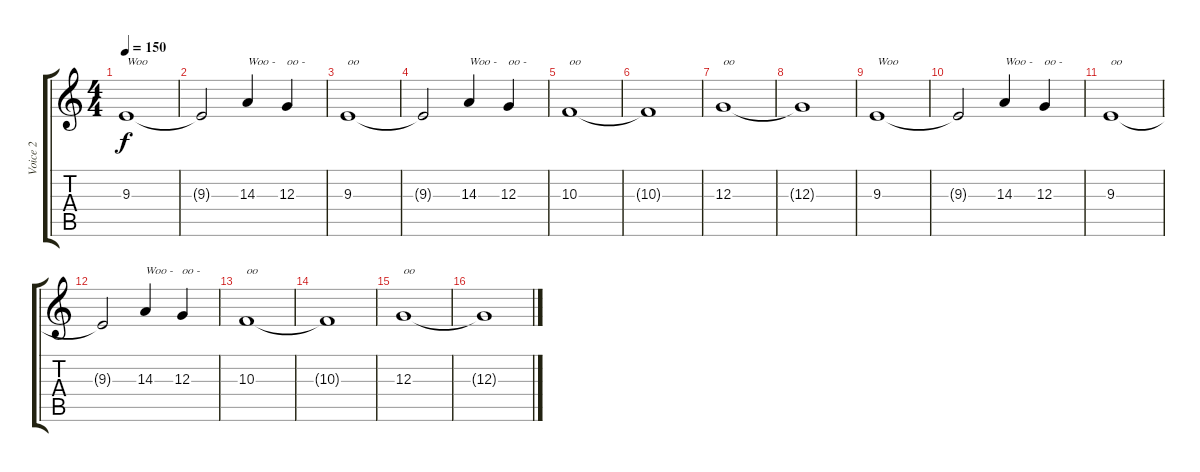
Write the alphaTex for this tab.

\track ("Voice 2" "Voice 2") {instrument lead6voice}
\staff {score tabs}
\tuning (E4 B3 G3 D3 A2 E2) {hide}
\ts (4 4)
\tempo 150
\clef g2
\ks c
9.3.1{txt "Woo" dy f volume 8} |
9.3{t}.2 14.3.4{txt "Woo -"} 12.3.4{txt "oo -"} |
9.3.1{txt "oo"} |
9.3{t}.2 14.3.4{txt "Woo -"} 12.3.4{txt "oo -"} |
10.3.1{txt "oo"} |
10.3{t}.1 |
12.3.1{txt "oo"} |
12.3{t}.1 |
9.3.1{txt "Woo"} |
9.3{t}.2 14.3.4{txt "Woo -"} 12.3.4{txt "oo -"} |
9.3.1{txt "oo"} |
9.3{t}.2 14.3.4{txt "Woo -"} 12.3.4{txt "oo -"} |
10.3.1{txt "oo"} |
10.3{t}.1 |
12.3.1{txt "oo"} |
12.3{t}.1
